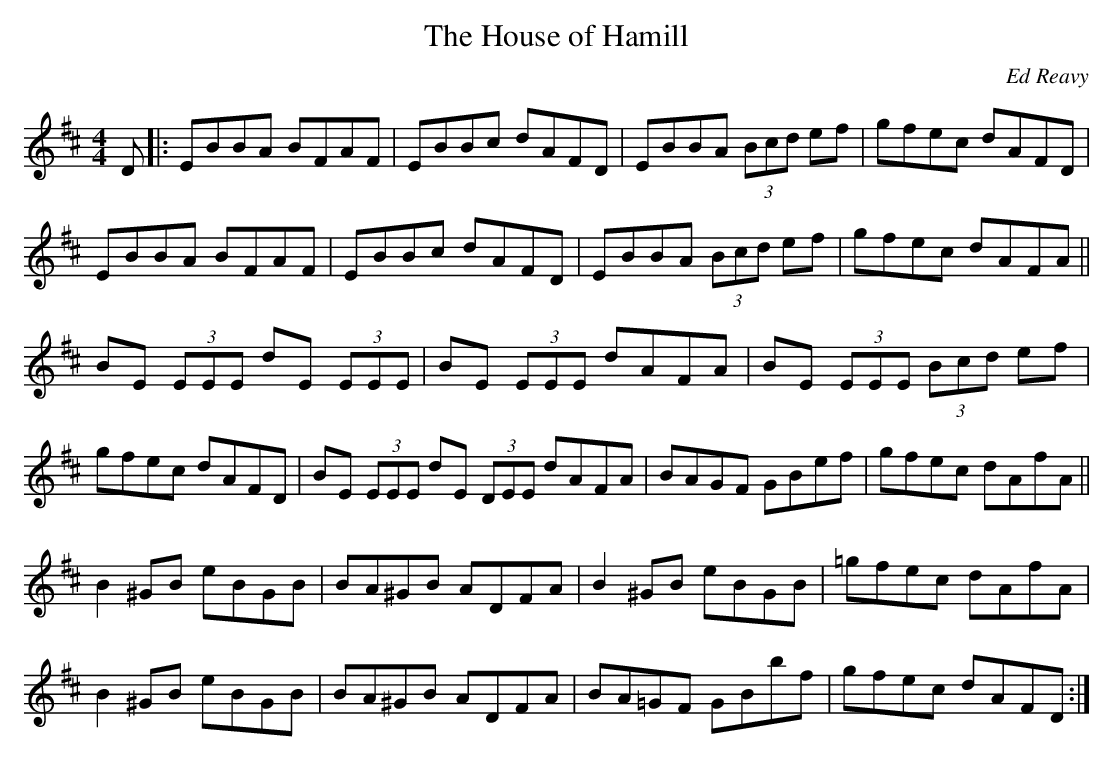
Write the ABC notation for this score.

X:1
T:The House of Hamill
C:Ed Reavy
M:4/4
L:1/8
K:D
D|:EBBA BFAF|EBBc dAFD|EBBA (3Bcd ef|gfec dAFD|
EBBA BFAF|EBBc dAFD|EBBA (3Bcd ef|gfec dAFA||
BE (3EEE dE (3EEE|BE (3EEE dAFA|BE (3EEE (3Bcd ef|
gfec dAFD|BE (3EEE dE (3DEE dAFA|BAGF GBef|gfec dAfA||
B2 ^GB eBGB|BA^GB ADFA|B2 ^GB eBGB|=gfec dAfA|
B2 ^GB eBGB|BA^GB ADFA|BA=GF GBbf|gfec dAFD:|
